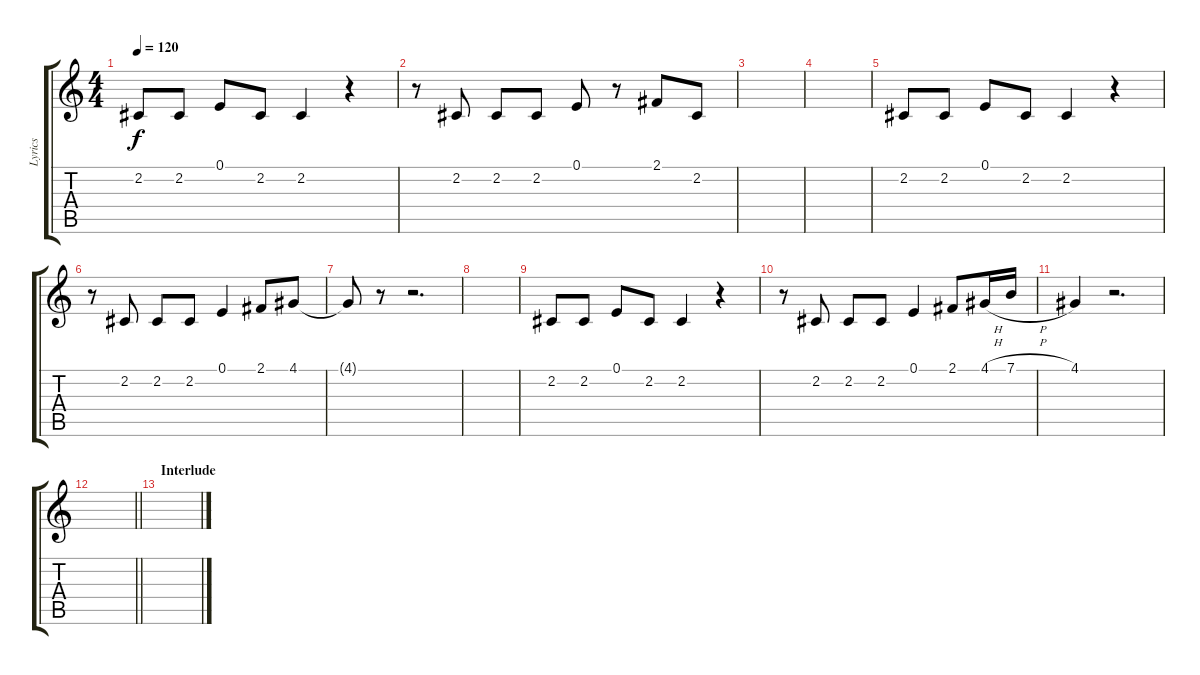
\track ("Lyrics" "Lyrics") {instrument tangoaccordion}
\staff {score tabs}
\tuning (E4 B3 G3 D3 A2 E2) {hide}
\ts (4 4)
\tempo 120
\clef g2
\ks c
2.2.8{dy f} 2.2.8 0.1.8 2.2.8 2.2.4 r.4 |
r.8 2.2.8 2.2.8 2.2.8 0.1.8 r.8 2.1.8 2.2.8 |
|
|
2.2.8 2.2.8 0.1.8 2.2.8 2.2.4 r.4 |
r.8 2.2.8 2.2.8 2.2.8 0.1.4 2.1.8 4.1.8 |
4.1{t}.8 r.8 r.2{d} |
|
2.2.8 2.2.8 0.1.8 2.2.8 2.2.4 r.4 |
r.8 2.2.8 2.2.8 2.2.8 0.1.4 2.1.8 4.1{h}.16 7.1{h}.16 |
4.1.4 r.2{d} |
\barLineRight lightlight
|
\section ("" "Interlude")
